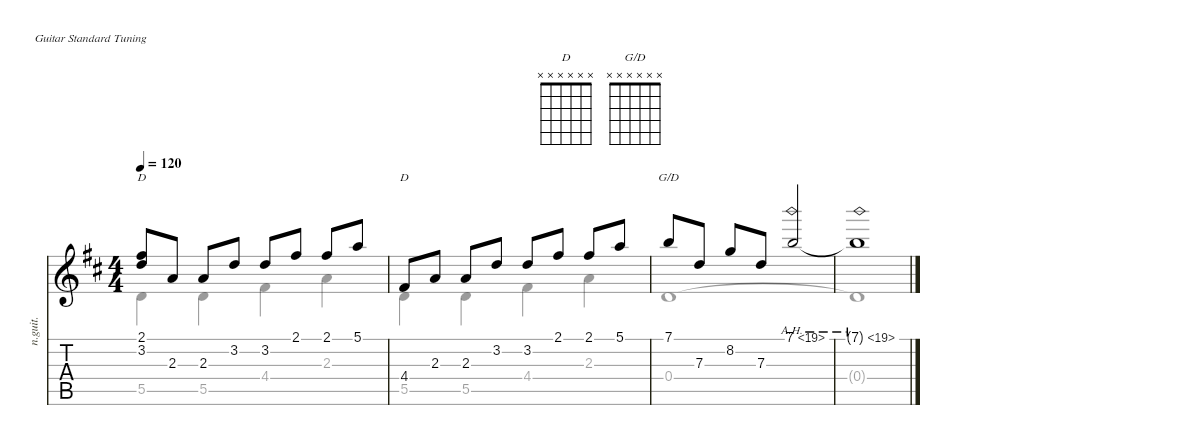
\defaultSystemsLayout 4
\hideDynamics
\bracketExtendMode nobrackets
\otherSystemsTrackNameOrientation horizontal
\defaultBarNumberDisplay Hide
\track ("Nylon Guitar" "n.guit.") {instrument acousticguitarnylon}
\staff {score tabs}
\tuning (E4 B3 G3 D3 A2 E2)
\chord ("D" x x x x x x)
\chord ("G/D" x x x x x x)
\voice
\ts (4 4)
\tempo 120
\clef g2
\ks d
(2.1 3.2).8{ch "D" dy mf} 2.3.8 2.3.8 3.2.8 3.2.8 2.1.8 2.1.8 5.1.8 |
4.4.8{ch "D"} 2.3.8 2.3.8 3.2.8 3.2.8 2.1.8 2.1.8 5.1.8 |
7.1.8{ch "G/D"} 7.3.8 8.2.8 7.3.8 7.1{ah 12}.2 |
7.1{ah 12 t}.1
\voice
\clef g2
\ottava regular
\simile none
\ks d
5.5.4{dy mf} 5.5.4 4.4.4 2.3.4 |
5.5.4 5.5.4 4.4.4 2.3.4 |
0.4.1 |
0.4{t}.1
